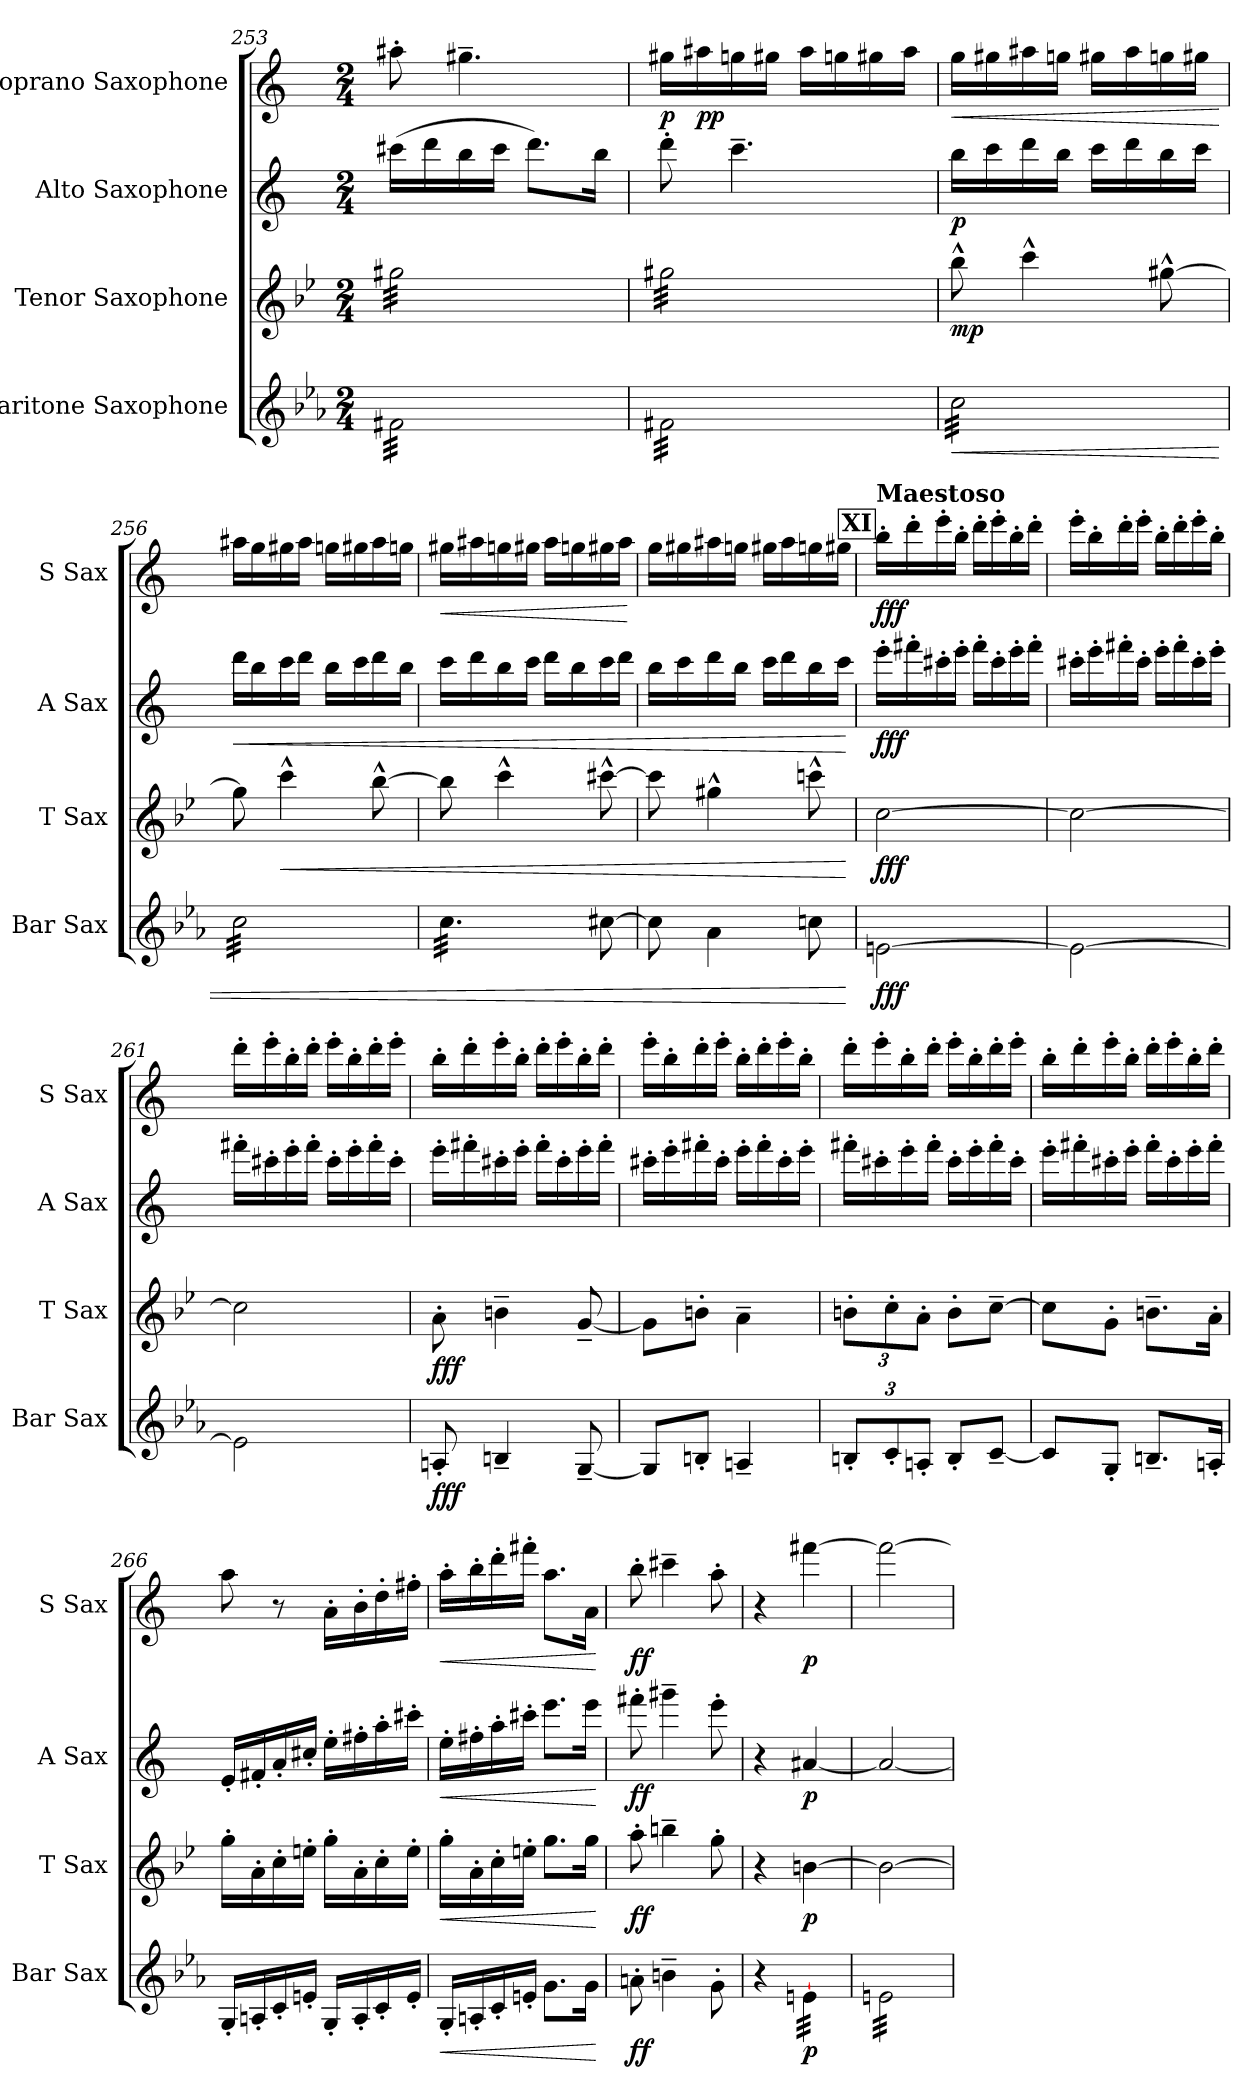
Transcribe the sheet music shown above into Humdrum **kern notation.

**kern	**dynam	**kern	**dynam	**kern	**dynam	**kern	**dynam
*part4	*part4	*part3	*part3	*part2	*part2	*part1	*part1
*staff4	*staff4	*staff3	*staff3	*staff2	*staff2	*staff1	*staff1
*I"Baritone Saxophone	*	*I"Tenor Saxophone	*	*I"Alto Saxophone	*	*I"Soprano Saxophone	*
*I'Bar Sax	*	*I'T Sax	*	*I'A Sax	*	*I'S Sax	*
*clefG2	*	*clefG2	*	*clefG2	*	*clefG2	*
*ITrd12c21	*	*ITrd8c14	*	*ITrd5c9	*	*ITrd1c2	*
*k[b-e-a-]	*	*k[b-e-]	*	*k[b-e-a-]	*	*k[b-e-]	*
*M2/4	*	*M2/4	*	*M2/4	*	*M2/4	*
=253	=253	=253	=253	=253	=253	=253	=253
*tremolo	*	*	*	*	*	*	*
*	*	*tremolo	*	*	*	*	*
32F#X\LLL	.	32g#X\LLL	.	(16een\LL	.	8gg#X'\	.
32F#X\	.	32g#X\	.	.	.	.	.
32F#X\	.	32g#X\	.	16ff\	.	.	.
32F#X\	.	32g#X\	.	.	.	.	.
32F#X\	.	32g#X\	.	16dd\	.	4.ff#X~\	.
32F#X\	.	32g#X\	.	.	.	.	.
32F#X\	.	32g#X\	.	16ee\JJ	.	.	.
32F#X\	.	32g#X\	.	.	.	.	.
32F#X\	.	32g#X\	.	8.ff\L)	.	.	.
32F#X\	.	32g#X\	.	.	.	.	.
32F#X\	.	32g#X\	.	.	.	.	.
32F#X\	.	32g#X\	.	.	.	.	.
32F#X\	.	32g#X\	.	.	.	.	.
32F#X\	.	32g#X\	.	.	.	.	.
32F#X\	.	32g#X\	.	16dd\Jk	.	.	.
32F#X\JJJ	.	32g#X\JJJ	.	.	.	.	.
=254	=254	=254	=254	=254	=254	=254	=254
!	!	!	!	!	!	!	!LO:DY:b
32F#X\LLL	.	32g#X\LLL	.	8ff'\	.	16ff#X\LL	p
32F#X\	.	32g#X\	.	.	.	.	.
!	!	!	!	!	!	!	!LO:DY:b
32F#X\	.	32g#X\	.	.	.	16gg#X\	pp
32F#X\	.	32g#X\	.	.	.	.	.
32F#X\	.	32g#X\	.	4.ee-~\	.	16ffn\	.
32F#X\	.	32g#X\	.	.	.	.	.
32F#X\	.	32g#X\	.	.	.	16ff#X\JJ	.
32F#X\	.	32g#X\	.	.	.	.	.
32F#X\	.	32g#X\	.	.	.	16gg#\LL	.
32F#X\	.	32g#X\	.	.	.	.	.
32F#X\	.	32g#X\	.	.	.	16ffn\	.
32F#X\	.	32g#X\	.	.	.	.	.
32F#X\	.	32g#X\	.	.	.	16ff#X\	.
32F#X\	.	32g#X\	.	.	.	.	.
32F#X\	.	32g#X\	.	.	.	16gg#\JJ	.
32F#X\JJJ	.	32g#X\JJJ	.	.	.	.	.
*	*	*Xtremolo	*	*	*	*	*
=255	=255	=255	=255	=255	=255	=255	=255
!	!LO:HP:b	!	!LO:DY:b	!	!LO:DY:b	!	!LO:HP:b
32c\LLL	<	8b-^^\	mp	16dd\LL	p	16ff\LL	<
32c\	.	.	.	.	.	.	.
32c\	.	.	.	16ee-\	.	16ff#X\	.
32c\	.	.	.	.	.	.	.
32c\	.	4cc^^\	.	16ff\	.	16gg#X\	.
32c\	.	.	.	.	.	.	.
32c\	.	.	.	16dd\JJ	.	16ffn\JJ	.
32c\	.	.	.	.	.	.	.
32c\	.	.	.	16ee-\LL	.	16ff#X\LL	.
32c\	.	.	.	.	.	.	.
32c\	.	.	.	16ff\	.	16gg#\	.
32c\	.	.	.	.	.	.	.
32c\	.	[8g#X^^\	.	16dd\	.	16ffn\	.
32c\	.	.	.	.	.	.	.
32c\	.	.	.	16ee-\JJ	.	16ff#X\JJ	.
32c\JJJ	.	.	.	.	.	.	.
.	.	.	.	.	.	.	[
!!LO:LB:g=z
=256	=256	=256	=256	=256	=256	=256	=256
!	!	!	!	!	!LO:HP:b	!	!
32c\LLL	.	8g#\]	.	16ff\LL	<	16gg#X\LL	.
32c\	.	.	.	.	.	.	.
32c\	.	.	.	16dd\	.	16ff\	.
32c\	.	.	.	.	.	.	.
!	!	!	!LO:HP:b	!	!	!	!
32c\	.	4cc^^\	<	16ee-\	.	16ff#X\	.
32c\	.	.	.	.	.	.	.
32c\	.	.	.	16ff\JJ	.	16gg#\JJ	.
32c\	.	.	.	.	.	.	.
32c\	.	.	.	16dd\LL	.	16ffn\LL	.
32c\	.	.	.	.	.	.	.
32c\	.	.	.	16ee-\	.	16ff#X\	.
32c\	.	.	.	.	.	.	.
32c\	.	[8b-^^\	.	16ff\	.	16gg#\	.
32c\	.	.	.	.	.	.	.
32c\	.	.	.	16dd\JJ	.	16ffn\JJ	.
32c\JJJ	.	.	.	.	.	.	.
=257	=257	=257	=257	=257	=257	=257	=257
!	!	!	!	!	!	!	!LO:HP:b
32c\LLL	.	8b-\]	.	16ee-\LL	.	16ff#X\LL	<
32c\	.	.	.	.	.	.	.
32c\	.	.	.	16ff\	.	16gg#X\	.
32c\	.	.	.	.	.	.	.
32c\	.	4cc^^\	.	16dd\	.	16ffn\	.
32c\	.	.	.	.	.	.	.
32c\	.	.	.	16ee-\JJ	.	16ff#X\JJ	.
32c\	.	.	.	.	.	.	.
32c\	.	.	.	16ff\LL	.	16gg#\LL	.
32c\	.	.	.	.	.	.	.
32c\	.	.	.	16dd\	.	16ffn\	.
32c\JJJ	.	.	.	.	.	.	.
*Xtremolo	*	*	*	*	*	*	*
[8c#X\	.	[8cc#X^^\	.	16ee-\	.	16ff#X\	.
.	.	.	.	16ff\JJ	.	16gg#\JJ	.
.	.	.	.	.	.	.	[
=258	=258	=258	=258	=258	=258	=258	=258
8c#\]	.	8cc#\]	.	16dd\LL	.	16ff\LL	.
.	.	.	.	16ee-\	.	16ff#X\	.
4A-\	.	4g#X^^\	.	16ff\	.	16gg#X\	.
.	.	.	.	16dd\JJ	.	16ffn\JJ	.
.	.	.	.	16ee-\LL	.	16ff#X\LL	.
.	.	.	.	16ff\	.	16gg#\	.
8cn\	.	8ccn^^\	.	16dd\	.	16ffn\	.
.	.	.	.	16ee-\JJ	.	16ff#X\JJ	.
.	[	.	[	.	[	.	.
!!LO:LB:g=z
!!LO:REH:place=s1:a:B:fs=14:t=XI
=259	=259	=259	=259	=259	=259	=259	=259
!	!	!	!	!	!	!LO:TX:a:B:t=Maestoso	!
!	!LO:DY:b	!	!LO:DY:b	!	!LO:DY:b	!	!LO:DY:b
[2En\	fff	[2c\	fff	16gg'\LL	fff	16aa'\LL	fff
.	.	.	.	16aan'\	.	16ccc'\	.
.	.	.	.	16een'\	.	16ddd'\	.
.	.	.	.	16gg'\JJ	.	16aa'\JJ	.
.	.	.	.	16aa'\LL	.	16ccc'\LL	.
.	.	.	.	16ee'\	.	16ddd'\	.
.	.	.	.	16gg'\	.	16aa'\	.
.	.	.	.	16aa'\JJ	.	16ccc'\JJ	.
=260	=260	=260	=260	=260	=260	=260	=260
2E\_	.	2c\_	.	16een'\LL	.	16ddd'\LL	.
.	.	.	.	16gg'\	.	16aa'\	.
.	.	.	.	16aan'\	.	16ccc'\	.
.	.	.	.	16ee'\JJ	.	16ddd'\JJ	.
.	.	.	.	16gg'\LL	.	16aa'\LL	.
.	.	.	.	16aa'\	.	16ccc'\	.
.	.	.	.	16ee'\	.	16ddd'\	.
.	.	.	.	16gg'\JJ	.	16aa'\JJ	.
=261	=261	=261	=261	=261	=261	=261	=261
2E\]	.	2c\]	.	16aan'\LL	.	16ccc'\LL	.
.	.	.	.	16een'\	.	16ddd'\	.
.	.	.	.	16gg'\	.	16aa'\	.
.	.	.	.	16aa'\JJ	.	16ccc'\JJ	.
.	.	.	.	16ee'\LL	.	16ddd'\LL	.
.	.	.	.	16gg'\	.	16aa'\	.
.	.	.	.	16aa'\	.	16ccc'\	.
.	.	.	.	16ee'\JJ	.	16ddd'\JJ	.
!!LO:PB:g=z
=262	=262	=262	=262	=262	=262	=262	=262
!	!LO:DY:b	!	!LO:DY:b	!	!	!	!
8AAn'/	fff	8A'\	fff	16gg'\LL	.	16aa'\LL	.
.	.	.	.	16aan'\	.	16ccc'\	.
4BBn~/	.	4Bn~\	.	16een'\	.	16ddd'\	.
.	.	.	.	16gg'\JJ	.	16aa'\JJ	.
.	.	.	.	16aa'\LL	.	16ccc'\LL	.
.	.	.	.	16ee'\	.	16ddd'\	.
[8GG~/	.	[8G~/	.	16gg'\	.	16aa'\	.
.	.	.	.	16aa'\JJ	.	16ccc'\JJ	.
=263	=263	=263	=263	=263	=263	=263	=263
8GG/L]	.	8G\L]	.	16een'\LL	.	16ddd'\LL	.
.	.	.	.	16gg'\	.	16aa'\	.
8BBn'/J	.	8Bn'\J	.	16aan'\	.	16ccc'\	.
.	.	.	.	16ee'\JJ	.	16ddd'\JJ	.
4AAn~/	.	4A~\	.	16gg'\LL	.	16aa'\LL	.
.	.	.	.	16aa'\	.	16ccc'\	.
.	.	.	.	16ee'\	.	16ddd'\	.
.	.	.	.	16gg'\JJ	.	16aa'\JJ	.
=264	=264	=264	=264	=264	=264	=264	=264
*Xbrackettup	*	*Xbrackettup	*	*	*	*	*
12BBn'/L	.	12Bn'\L	.	16aan'\LL	.	16ccc'\LL	.
.	.	.	.	16een'\	.	16ddd'\	.
12C'/	.	12c'\	.	.	.	.	.
.	.	.	.	16gg'\	.	16aa'\	.
12AAn'/J	.	12A'\J	.	.	.	.	.
.	.	.	.	16aa'\JJ	.	16ccc'\JJ	.
8BB'/L	.	8B'\L	.	16ee'\LL	.	16ddd'\LL	.
.	.	.	.	16gg'\	.	16aa'\	.
[8C~/J	.	[8c~\J	.	16aa'\	.	16ccc'\	.
.	.	.	.	16ee'\JJ	.	16ddd'\JJ	.
!!LO:LB:g=z
=265	=265	=265	=265	=265	=265	=265	=265
8C/L]	.	8c\L]	.	16gg'\LL	.	16aa'\LL	.
.	.	.	.	16aan'\	.	16ccc'\	.
8GG'/J	.	8G'\J	.	16een'\	.	16ddd'\	.
.	.	.	.	16gg'\JJ	.	16aa'\JJ	.
8.BBn~/L	.	8.Bn~\L	.	16aa'\LL	.	16ccc'\LL	.
.	.	.	.	16ee'\	.	16ddd'\	.
.	.	.	.	16gg'\	.	16aa'\	.
16AAn'/Jk	.	16A'\Jk	.	16aa'\JJ	.	16ccc'\JJ	.
=266	=266	=266	=266	=266	=266	=266	=266
16GG'/LL	.	16g'\LL	.	16G'/LL	.	8gg\	.
16AAn'/	.	16A'\	.	16An'/	.	.	.
16C'/	.	16c'\	.	16c'/	.	8r	.
16En'/JJ	.	16en'\JJ	.	16en'/JJ	.	.	.
16GG'/LL	.	16g'\LL	.	16g'\LL	.	16g'\LL	.
16AA'/	.	16A'\	.	16an'\	.	16a'\	.
16C'/	.	16c'\	.	16cc'\	.	16cc'\	.
16E'/JJ	.	16e'\JJ	.	16een'\JJ	.	16een'\JJ	.
=267	=267	=267	=267	=267	=267	=267	=267
!	!LO:HP:b	!	!LO:HP:b	!	!LO:HP:b	!	!LO:HP:b
16GG'/LL	<	16g'\LL	<	16g'\LL	<	16gg'\LL	<
16AAn'/	.	16A'\	.	16an'\	.	16aa'\	.
16C'/	.	16c'\	.	16cc'\	.	16ccc'\	.
16En'/JJ	.	16en'\JJ	.	16een'\JJ	.	16eeen'\JJ	.
8.G\L	.	8.g\L	.	8.gg\L	.	8.gg\L	.
16G\Jk	.	16g\Jk	.	16gg\Jk	.	16g\Jk	.
.	[	.	[	.	[	.	[
=268	=268	=268	=268	=268	=268	=268	=268
!	!LO:DY:b	!	!LO:DY:b	!	!LO:DY:b	!	!LO:DY:b
8An'\	ff	8a'\	ff	8aan'\	ff	8aa'\	ff
4Bn~\	.	4bn~\	.	4bbn~\	.	4bbn~\	.
8G'\	.	8g'\	.	8gg'\	.	8gg'\	.
=269	=269	=269	=269	=269	=269	=269	=269
4r	.	4r	.	4r	.	4r	.
!	!LO:DY:b	!	!LO:DY:b	!	!LO:DY:b	!	!LO:DY:b
*tremolo	*	*	*	*	*	*	*
[32En\LLL	p	[4Bn\	p	[4c#X/	p	[4eeen\	p
32En\	.	.	.	.	.	.	.
32En\	.	.	.	.	.	.	.
32En\	.	.	.	.	.	.	.
32En\	.	.	.	.	.	.	.
32En\	.	.	.	.	.	.	.
32En\	.	.	.	.	.	.	.
32En\JJJ	.	.	.	.	.	.	.
=270	=270	=270	=270	=270	=270	=270	=270
32E\LLL	.	2B\_	.	2c#/_	.	2eee\_	.
32E\	.	.	.	.	.	.	.
32E\	.	.	.	.	.	.	.
32E\	.	.	.	.	.	.	.
32E\	.	.	.	.	.	.	.
32E\	.	.	.	.	.	.	.
32E\	.	.	.	.	.	.	.
32E\	.	.	.	.	.	.	.
32E\	.	.	.	.	.	.	.
32E\	.	.	.	.	.	.	.
32E\	.	.	.	.	.	.	.
32E\	.	.	.	.	.	.	.
32E\	.	.	.	.	.	.	.
32E\	.	.	.	.	.	.	.
32E\	.	.	.	.	.	.	.
32E\JJJ	.	.	.	.	.	.	.
*Xtremolo	*	*	*	*	*	*	*
=	=	=	=	=	=	=	=
*-	*-	*-	*-	*-	*-	*-	*-
